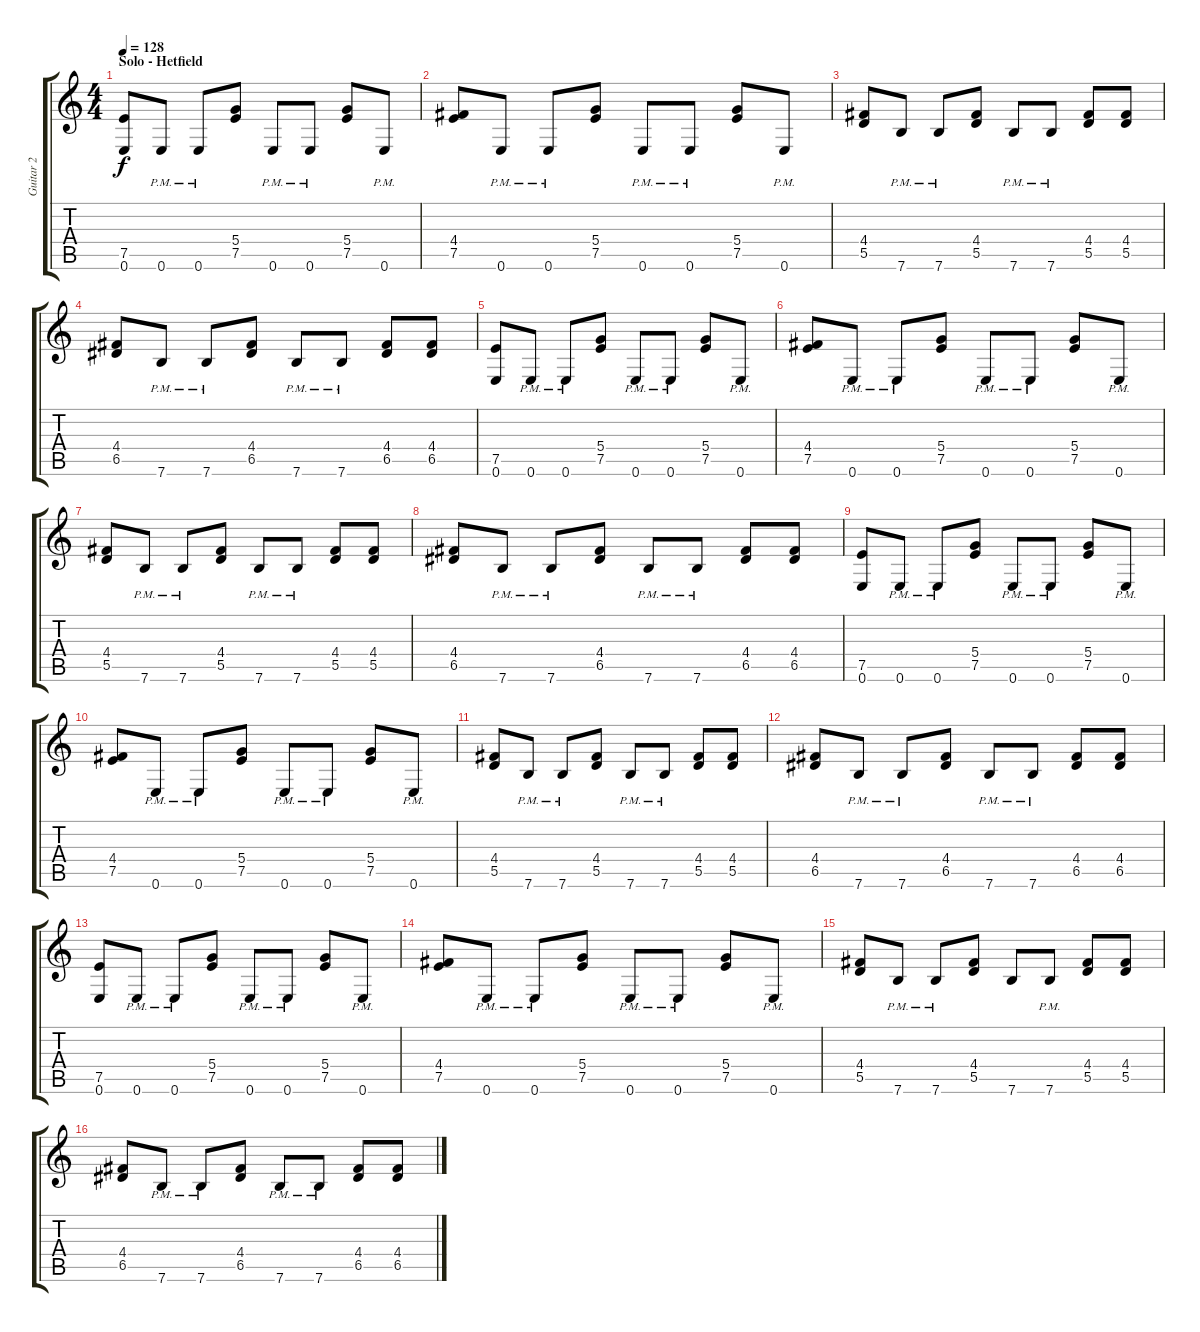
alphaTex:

\track ("Guitar 2" "Guitar 2") {instrument distortionguitar}
\staff {score tabs}
\tuning (E4 B3 G3 D3 A2 E2) {hide}
\ts (4 4)
\section ("" "Solo - Hetfield")
\tempo 128
\clef g2
\ks c
(7.5 0.6).8{dy f} 0.6{pm}.8 0.6{pm}.8 (5.4 7.5).8 0.6{pm}.8 0.6{pm}.8 (5.4 7.5).8 0.6{pm}.8 |
(4.4 7.5).8 0.6{pm}.8 0.6{pm}.8 (5.4 7.5).8 0.6{pm}.8 0.6{pm}.8 (5.4 7.5).8 0.6{pm}.8 |
(4.4 5.5).8 7.6{pm}.8 7.6{pm}.8 (4.4 5.5).8 7.6{pm}.8 7.6{pm}.8 (4.4 5.5).8 (4.4 5.5).8 |
(4.4 6.5).8 7.6{pm}.8 7.6{pm}.8 (4.4 6.5).8 7.6{pm}.8 7.6{pm}.8 (4.4 6.5).8 (4.4 6.5).8 |
(7.5 0.6).8 0.6{pm}.8 0.6{pm}.8 (5.4 7.5).8 0.6{pm}.8 0.6{pm}.8 (5.4 7.5).8 0.6{pm}.8 |
(4.4 7.5).8 0.6{pm}.8 0.6{pm}.8 (5.4 7.5).8 0.6{pm}.8 0.6{pm}.8 (5.4 7.5).8 0.6{pm}.8 |
(4.4 5.5).8 7.6{pm}.8 7.6{pm}.8 (4.4 5.5).8 7.6{pm}.8 7.6{pm}.8 (4.4 5.5).8 (4.4 5.5).8 |
(4.4 6.5).8 7.6{pm}.8 7.6{pm}.8 (4.4 6.5).8 7.6{pm}.8 7.6{pm}.8 (4.4 6.5).8 (4.4 6.5).8 |
(7.5 0.6).8 0.6{pm}.8 0.6{pm}.8 (5.4 7.5).8 0.6{pm}.8 0.6{pm}.8 (5.4 7.5).8 0.6{pm}.8 |
(4.4 7.5).8 0.6{pm}.8 0.6{pm}.8 (5.4 7.5).8 0.6{pm}.8 0.6{pm}.8 (5.4 7.5).8 0.6{pm}.8 |
(4.4 5.5).8 7.6{pm}.8 7.6{pm}.8 (4.4 5.5).8 7.6{pm}.8 7.6{pm}.8 (4.4 5.5).8 (4.4 5.5).8 |
(4.4 6.5).8 7.6{pm}.8 7.6{pm}.8 (4.4 6.5).8 7.6{pm}.8 7.6{pm}.8 (4.4 6.5).8 (4.4 6.5).8 |
(7.5 0.6).8 0.6{pm}.8 0.6{pm}.8 (5.4 7.5).8 0.6{pm}.8 0.6{pm}.8 (5.4 7.5).8 0.6{pm}.8 |
(4.4 7.5).8 0.6{pm}.8 0.6{pm}.8 (5.4 7.5).8 0.6{pm}.8 0.6{pm}.8 (5.4 7.5).8 0.6{pm}.8 |
(4.4 5.5).8 7.6{pm}.8 7.6{pm}.8 (4.4 5.5).8 7.6.8 7.6{pm}.8 (4.4 5.5).8 (4.4 5.5).8 |
(4.4 6.5).8 7.6{pm}.8 7.6{pm}.8 (4.4 6.5).8 7.6{pm}.8 7.6{pm}.8 (4.4 6.5).8 (4.4 6.5).8
